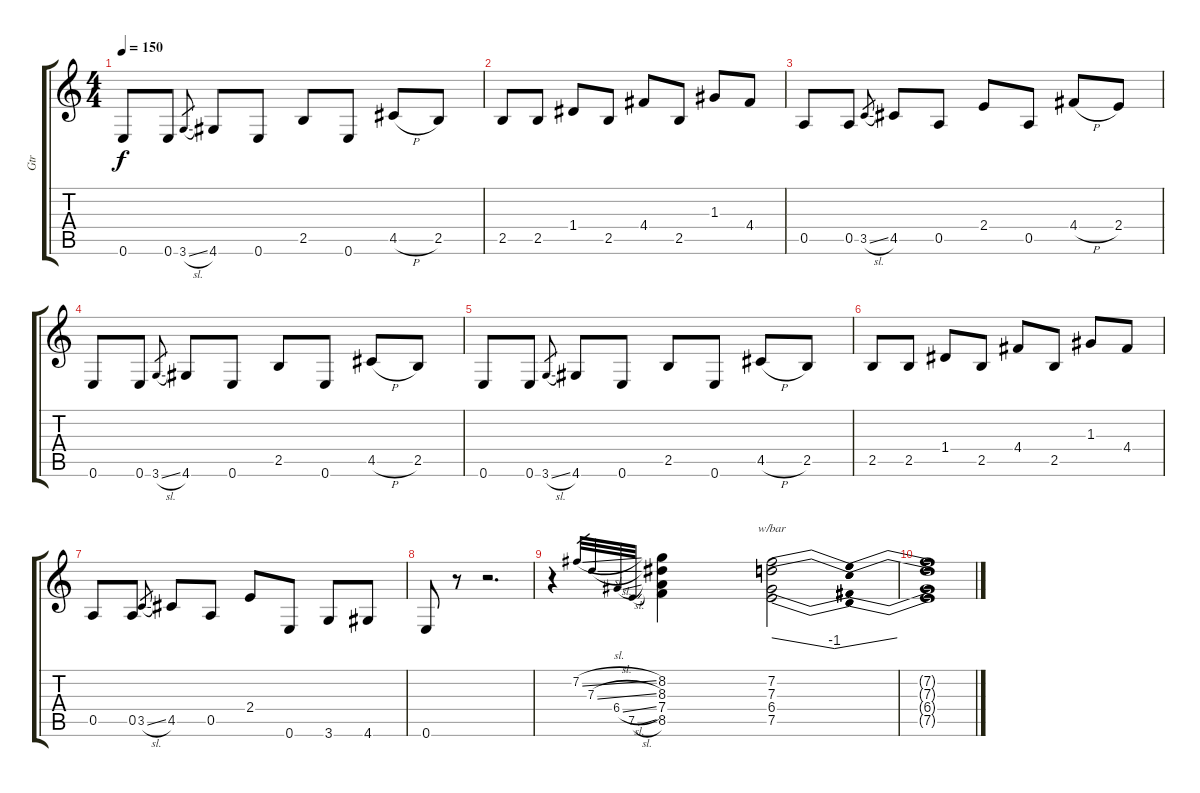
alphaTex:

\track ("Gtr" "Gtr") {instrument overdrivenguitar}
\staff {score tabs}
\tuning (E4 B3 G3 D3 A2 E2) {hide}
\ts (4 4)
\tempo 150
\clef g2
\ks c
0.6.8{dy f} 0.6.8 3.6{sl}.8{gr} 4.6.8 0.6.8 2.5.8 0.6.8 4.5{h}.8 2.5.8 |
2.5.8 2.5.8 1.4.8 2.5.8 4.4.8 2.5.8 1.3.8 4.4.8 |
0.5.8 0.5.8 3.5{sl}.8{gr} 4.5.8 0.5.8 2.4.8 0.5.8 4.4{h}.8 2.4.8 |
0.6.8 0.6.8 3.6{sl}.8{gr} 4.6.8 0.6.8 2.5.8 0.6.8 4.5{h}.8 2.5.8 |
0.6.8 0.6.8 3.6{sl}.8{gr} 4.6.8 0.6.8 2.5.8 0.6.8 4.5{h}.8 2.5.8 |
2.5.8 2.5.8 1.4.8 2.5.8 4.4.8 2.5.8 1.3.8 4.4.8 |
0.5.8 0.5.8 3.5{sl}.8{gr} 4.5.8 0.5.8 2.4.8 0.6.8 3.6.8 4.6.8 |
0.6.8 r.8 r.2{d} |
r.4 7.2{sl}.32{gr} 7.3{sl}.32{gr} 6.4{sl}.32{gr} 7.5{sl}.32{gr} (8.2 8.3 7.4 8.5).4 (7.2 7.3 6.4 7.5).2{tbe (dip default 0 0 30 -4 60 0)} |
(7.2{t} 7.3{t} 6.4{t} 7.5{t}).1
